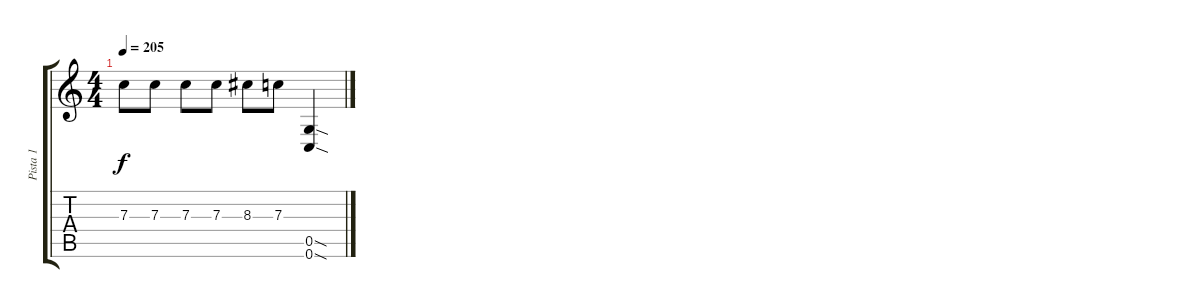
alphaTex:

\track ("Pista 1" "Pista 1") {instrument overdrivenguitar}
\staff {score tabs}
\tuning (D4 A3 F3 C3 G2 C2) {hide}
\ts (4 4)
\tempo 205
\clef g2
\ks c
7.3.8{dy f} 7.3.8 7.3.8 7.3.8 8.3.8 7.3.8 (0.5{sod} 0.6{sod}).4
